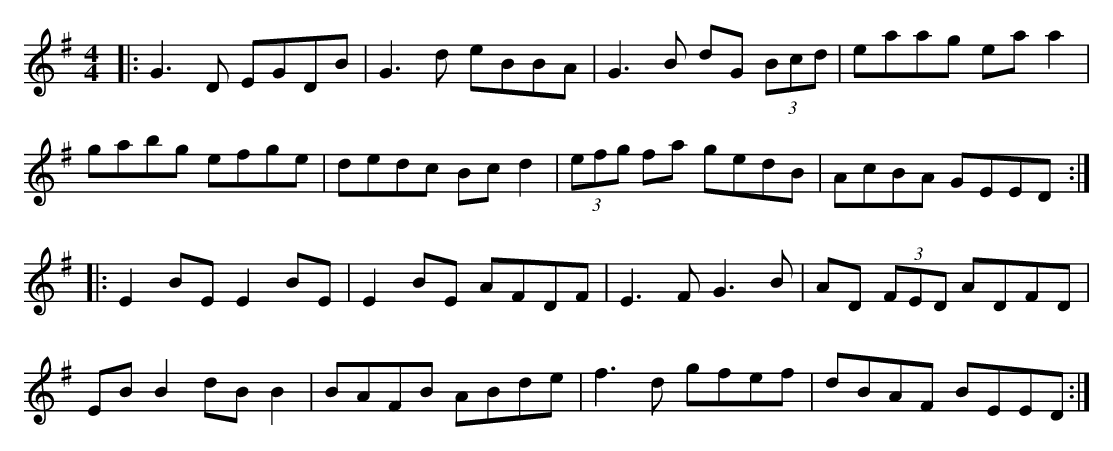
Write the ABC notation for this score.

X:1
M:4/4
K:G
|:G3D EGDB|G3d eBBA|G3B dG (3Bcd|eaag ea a2|
gabg efge|dedc Bc d2|(3efg fa gedB|AcBA GEED:|
|:E2 BE E2 BE|E2 BE AFDF|E3F G3B|AD (3FED ADFD|
EB B2 dB B2|BAFB ABde|f3d gfef|dBAF BEED:|
